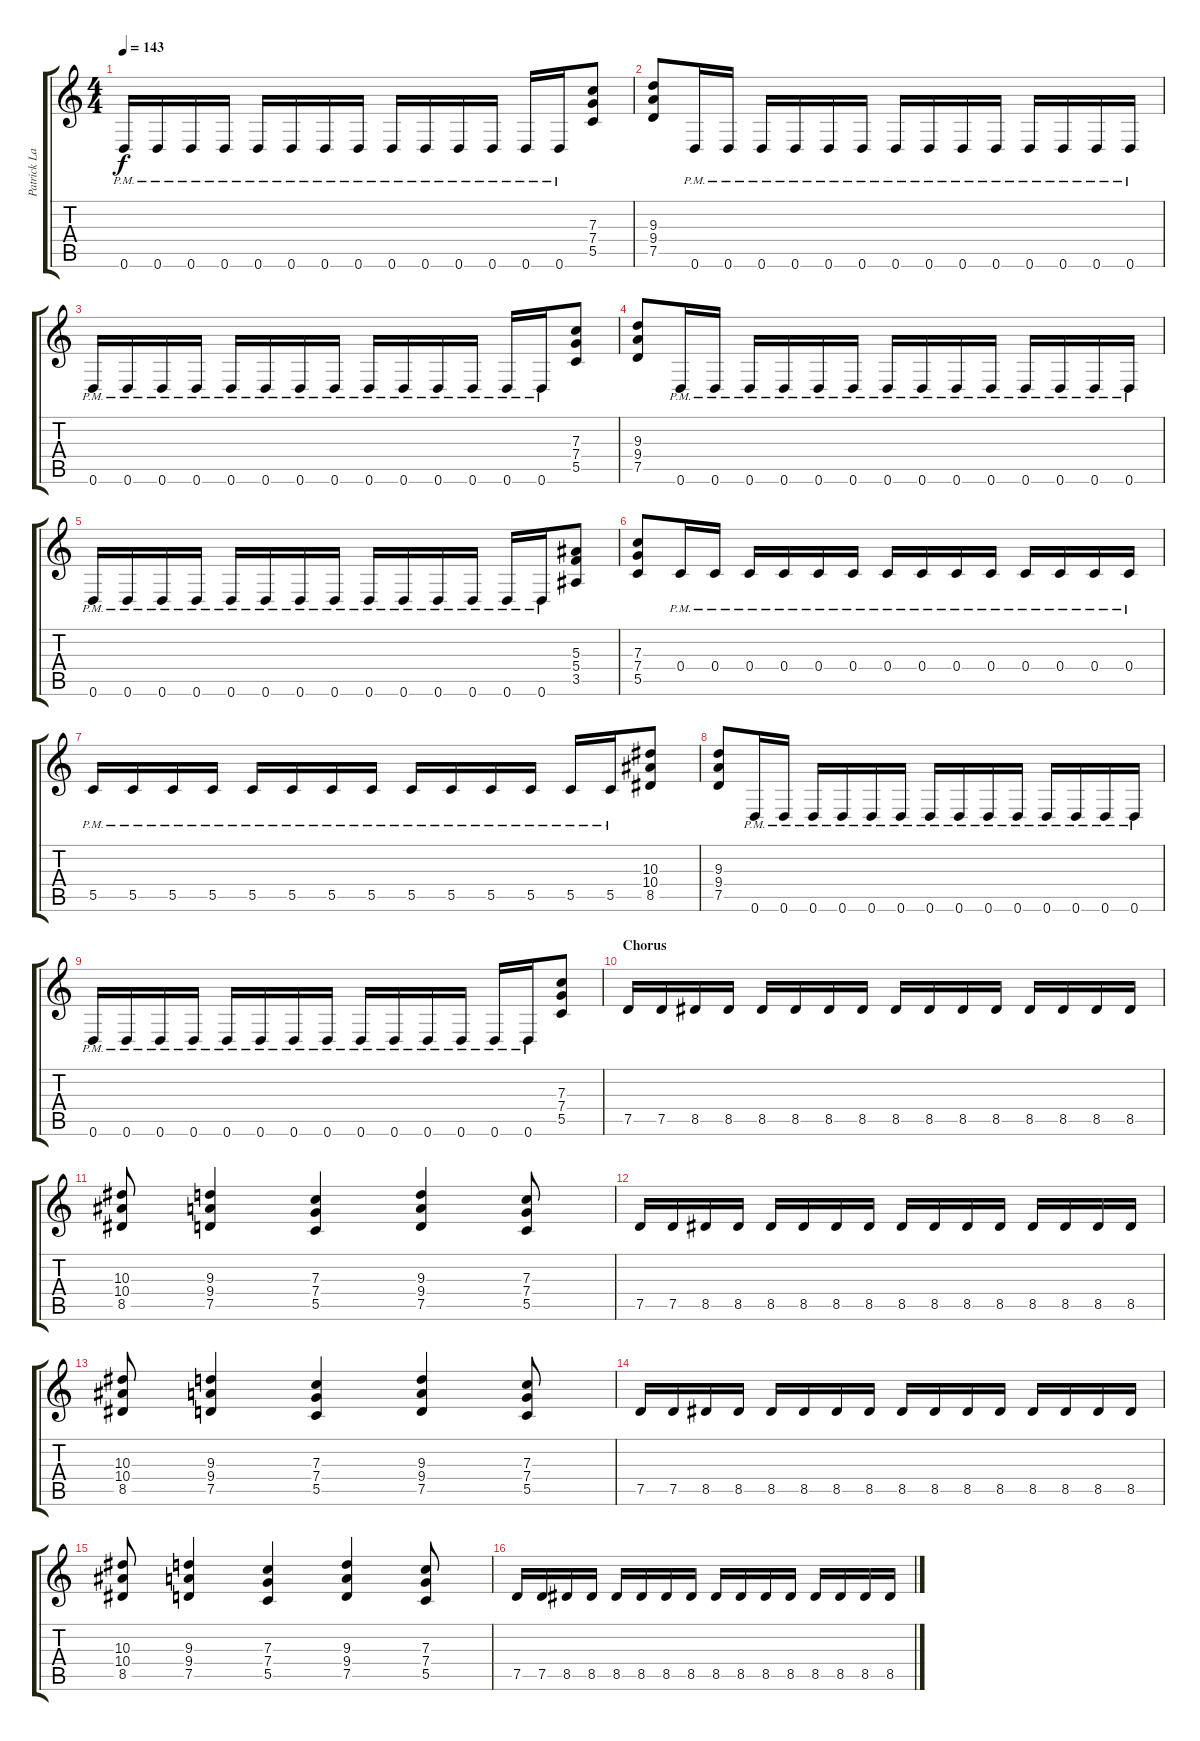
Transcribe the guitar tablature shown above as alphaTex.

\track ("Patrick Lachman" "Patrick La") {instrument distortionguitar}
\staff {score tabs}
\tuning (D4 A3 F3 C3 G2 D2) {hide}
\ts (4 4)
\tempo 143
\clef g2
\ks c
0.6{pm}.16{dy f} 0.6{pm}.16 0.6{pm}.16 0.6{pm}.16 0.6{pm}.16 0.6{pm}.16 0.6{pm}.16 0.6{pm}.16 0.6{pm}.16 0.6{pm}.16 0.6{pm}.16 0.6{pm}.16 0.6{pm}.16 0.6{pm}.16 (7.3 7.4 5.5).8 |
(9.3 9.4 7.5).8 0.6{pm}.16 0.6{pm}.16 0.6{pm}.16 0.6{pm}.16 0.6{pm}.16 0.6{pm}.16 0.6{pm}.16 0.6{pm}.16 0.6{pm}.16 0.6{pm}.16 0.6{pm}.16 0.6{pm}.16 0.6{pm}.16 0.6{pm}.16 |
0.6{pm}.16 0.6{pm}.16 0.6{pm}.16 0.6{pm}.16 0.6{pm}.16 0.6{pm}.16 0.6{pm}.16 0.6{pm}.16 0.6{pm}.16 0.6{pm}.16 0.6{pm}.16 0.6{pm}.16 0.6{pm}.16 0.6{pm}.16 (7.3 7.4 5.5).8 |
(9.3 9.4 7.5).8 0.6{pm}.16 0.6{pm}.16 0.6{pm}.16 0.6{pm}.16 0.6{pm}.16 0.6{pm}.16 0.6{pm}.16 0.6{pm}.16 0.6{pm}.16 0.6{pm}.16 0.6{pm}.16 0.6{pm}.16 0.6{pm}.16 0.6{pm}.16 |
0.6{pm}.16 0.6{pm}.16 0.6{pm}.16 0.6{pm}.16 0.6{pm}.16 0.6{pm}.16 0.6{pm}.16 0.6{pm}.16 0.6{pm}.16 0.6{pm}.16 0.6{pm}.16 0.6{pm}.16 0.6{pm}.16 0.6{pm}.16 (5.3 5.4 3.5).8 |
(7.3 7.4 5.5).8 0.4{pm}.16 0.4{pm}.16 0.4{pm}.16 0.4{pm}.16 0.4{pm}.16 0.4{pm}.16 0.4{pm}.16 0.4{pm}.16 0.4{pm}.16 0.4{pm}.16 0.4{pm}.16 0.4{pm}.16 0.4{pm}.16 0.4{pm}.16 |
5.5{pm}.16 5.5{pm}.16 5.5{pm}.16 5.5{pm}.16 5.5{pm}.16 5.5{pm}.16 5.5{pm}.16 5.5{pm}.16 5.5{pm}.16 5.5{pm}.16 5.5{pm}.16 5.5{pm}.16 5.5{pm}.16 5.5{pm}.16 (10.3 10.4 8.5).8 |
(9.3 9.4 7.5).8 0.6{pm}.16 0.6{pm}.16 0.6{pm}.16 0.6{pm}.16 0.6{pm}.16 0.6{pm}.16 0.6{pm}.16 0.6{pm}.16 0.6{pm}.16 0.6{pm}.16 0.6{pm}.16 0.6{pm}.16 0.6{pm}.16 0.6{pm}.16 |
0.6{pm}.16 0.6{pm}.16 0.6{pm}.16 0.6{pm}.16 0.6{pm}.16 0.6{pm}.16 0.6{pm}.16 0.6{pm}.16 0.6{pm}.16 0.6{pm}.16 0.6{pm}.16 0.6{pm}.16 0.6{pm}.16 0.6{pm}.16 (7.3 7.4 5.5).8 |
\section ("" "Chorus")
7.5.16 7.5.16 8.5.16 8.5.16 8.5.16 8.5.16 8.5.16 8.5.16 8.5.16 8.5.16 8.5.16 8.5.16 8.5.16 8.5.16 8.5.16 8.5.16 |
(10.3 10.4 8.5).8 (9.3 9.4 7.5).4 (7.3 7.4 5.5).4 (9.3 9.4 7.5).4 (7.3 7.4 5.5).8 |
7.5.16 7.5.16 8.5.16 8.5.16 8.5.16 8.5.16 8.5.16 8.5.16 8.5.16 8.5.16 8.5.16 8.5.16 8.5.16 8.5.16 8.5.16 8.5.16 |
(10.3 10.4 8.5).8 (9.3 9.4 7.5).4 (7.3 7.4 5.5).4 (9.3 9.4 7.5).4 (7.3 7.4 5.5).8 |
7.5.16 7.5.16 8.5.16 8.5.16 8.5.16 8.5.16 8.5.16 8.5.16 8.5.16 8.5.16 8.5.16 8.5.16 8.5.16 8.5.16 8.5.16 8.5.16 |
(10.3 10.4 8.5).8 (9.3 9.4 7.5).4 (7.3 7.4 5.5).4 (9.3 9.4 7.5).4 (7.3 7.4 5.5).8 |
7.5.16 7.5.16 8.5.16 8.5.16 8.5.16 8.5.16 8.5.16 8.5.16 8.5.16 8.5.16 8.5.16 8.5.16 8.5.16 8.5.16 8.5.16 8.5.16
